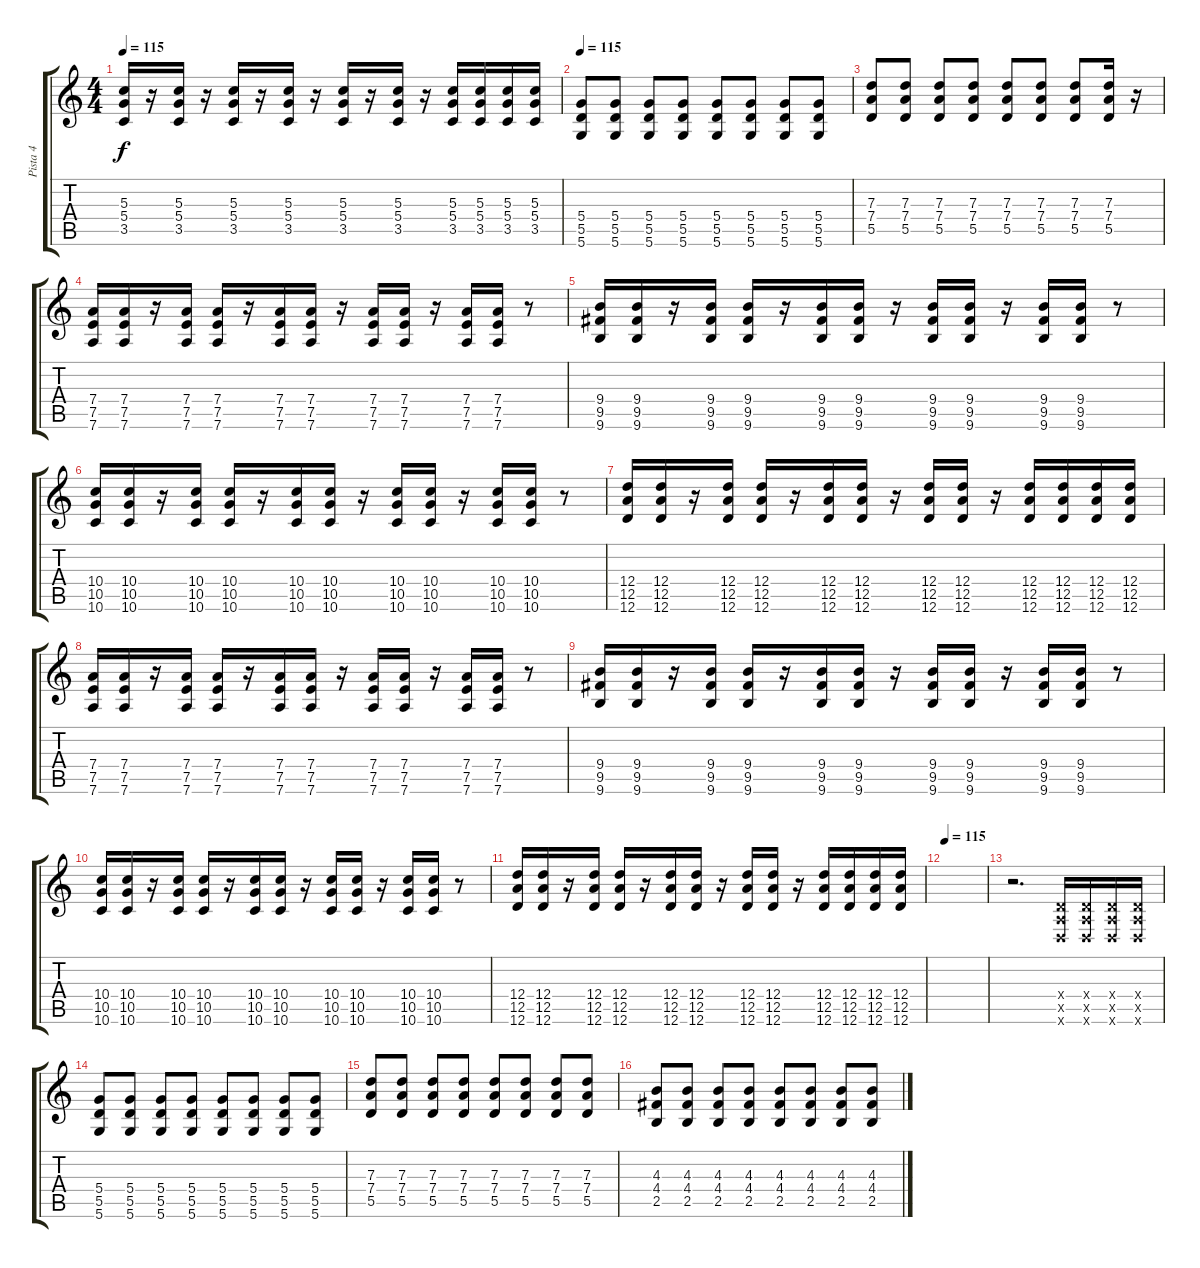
\track ("Pista 4" "Pista 4") {instrument distortionguitar}
\staff {score tabs}
\tuning (E4 B3 G3 D3 A2 D2) {hide}
\ts (4 4)
\tempo 115
\clef g2
\ks c
(5.3 5.4 3.5).16{dy f} r.16 (5.3 5.4 3.5).16 r.16 (5.3 5.4 3.5).16 r.16 (5.3 5.4 3.5).16 r.16 (5.3 5.4 3.5).16 r.16 (5.3 5.4 3.5).16 r.16 (5.3 5.4 3.5).16 (5.3 5.4 3.5).16 (5.3 5.4 3.5).16 (5.3 5.4 3.5).16 |
\tempo 115
(5.4 5.5 5.6).8 (5.4 5.5 5.6).8 (5.4 5.5 5.6).8 (5.4 5.5 5.6).8 (5.4 5.5 5.6).8 (5.4 5.5 5.6).8 (5.4 5.5 5.6).8 (5.4 5.5 5.6).8 |
(7.3 7.4 5.5).8 (7.3 7.4 5.5).8 (7.3 7.4 5.5).8 (7.3 7.4 5.5).8 (7.3 7.4 5.5).8 (7.3 7.4 5.5).8 (7.3 7.4 5.5).8 (7.3 7.4 5.5).16 r.16 |
(7.4 7.5 7.6).16 (7.4 7.5 7.6).16 r.16 (7.4 7.5 7.6).16 (7.4 7.5 7.6).16 r.16 (7.4 7.5 7.6).16 (7.4 7.5 7.6).16 r.16 (7.4 7.5 7.6).16 (7.4 7.5 7.6).16 r.16 (7.4 7.5 7.6).16 (7.4 7.5 7.6).16 r.8 |
(9.4 9.5 9.6).16 (9.4 9.5 9.6).16 r.16 (9.4 9.5 9.6).16 (9.4 9.5 9.6).16 r.16 (9.4 9.5 9.6).16 (9.4 9.5 9.6).16 r.16 (9.4 9.5 9.6).16 (9.4 9.5 9.6).16 r.16 (9.4 9.5 9.6).16 (9.4 9.5 9.6).16 r.8 |
(10.4 10.5 10.6).16 (10.4 10.5 10.6).16 r.16 (10.4 10.5 10.6).16 (10.4 10.5 10.6).16 r.16 (10.4 10.5 10.6).16 (10.4 10.5 10.6).16 r.16 (10.4 10.5 10.6).16 (10.4 10.5 10.6).16 r.16 (10.4 10.5 10.6).16 (10.4 10.5 10.6).16 r.8 |
(12.4 12.5 12.6).16 (12.4 12.5 12.6).16 r.16 (12.4 12.5 12.6).16 (12.4 12.5 12.6).16 r.16 (12.4 12.5 12.6).16 (12.4 12.5 12.6).16 r.16 (12.4 12.5 12.6).16 (12.4 12.5 12.6).16 r.16 (12.4 12.5 12.6).16 (12.4 12.5 12.6).16 (12.4 12.5 12.6).16 (12.4 12.5 12.6).16 |
(7.4 7.5 7.6).16 (7.4 7.5 7.6).16 r.16 (7.4 7.5 7.6).16 (7.4 7.5 7.6).16 r.16 (7.4 7.5 7.6).16 (7.4 7.5 7.6).16 r.16 (7.4 7.5 7.6).16 (7.4 7.5 7.6).16 r.16 (7.4 7.5 7.6).16 (7.4 7.5 7.6).16 r.8 |
(9.4 9.5 9.6).16 (9.4 9.5 9.6).16 r.16 (9.4 9.5 9.6).16 (9.4 9.5 9.6).16 r.16 (9.4 9.5 9.6).16 (9.4 9.5 9.6).16 r.16 (9.4 9.5 9.6).16 (9.4 9.5 9.6).16 r.16 (9.4 9.5 9.6).16 (9.4 9.5 9.6).16 r.8 |
(10.4 10.5 10.6).16 (10.4 10.5 10.6).16 r.16 (10.4 10.5 10.6).16 (10.4 10.5 10.6).16 r.16 (10.4 10.5 10.6).16 (10.4 10.5 10.6).16 r.16 (10.4 10.5 10.6).16 (10.4 10.5 10.6).16 r.16 (10.4 10.5 10.6).16 (10.4 10.5 10.6).16 r.8 |
(12.4 12.5 12.6).16 (12.4 12.5 12.6).16 r.16 (12.4 12.5 12.6).16 (12.4 12.5 12.6).16 r.16 (12.4 12.5 12.6).16 (12.4 12.5 12.6).16 r.16 (12.4 12.5 12.6).16 (12.4 12.5 12.6).16 r.16 (12.4 12.5 12.6).16 (12.4 12.5 12.6).16 (12.4 12.5 12.6).16 (12.4 12.5 12.6).16 |
\tempo 115
|
r.2{d} (0.4{x} 0.5{x} 0.6{x}).16 (0.4{x} 0.5{x} 0.6{x}).16 (0.4{x} 0.5{x} 0.6{x}).16 (0.4{x} 0.5{x} 0.6{x}).16 |
(5.4 5.5 5.6).8 (5.4 5.5 5.6).8 (5.4 5.5 5.6).8 (5.4 5.5 5.6).8 (5.4 5.5 5.6).8 (5.4 5.5 5.6).8 (5.4 5.5 5.6).8 (5.4 5.5 5.6).8 |
(7.3 7.4 5.5).8 (7.3 7.4 5.5).8 (7.3 7.4 5.5).8 (7.3 7.4 5.5).8 (7.3 7.4 5.5).8 (7.3 7.4 5.5).8 (7.3 7.4 5.5).8 (7.3 7.4 5.5).8 |
(4.3 4.4 2.5).8 (4.3 4.4 2.5).8 (4.3 4.4 2.5).8 (4.3 4.4 2.5).8 (4.3 4.4 2.5).8 (4.3 4.4 2.5).8 (4.3 4.4 2.5).8 (4.3 4.4 2.5).8
